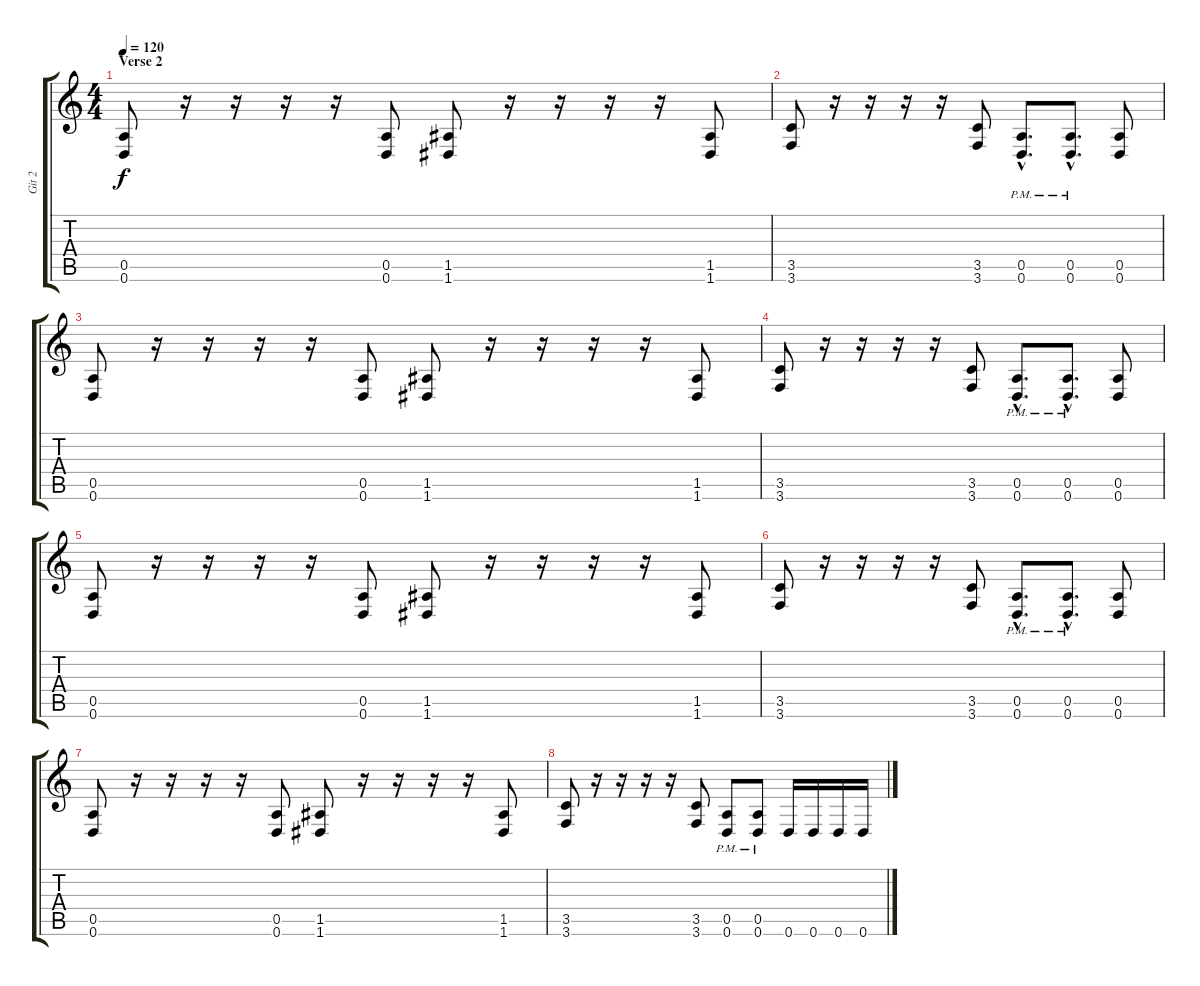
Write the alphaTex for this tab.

\track ("Git 2" "Git 2") {instrument distortionguitar}
\staff {score tabs}
\tuning (E4 B3 G3 D3 A2 D2) {hide}
\ts (4 4)
\section ("" "Verse 2")
\tempo 120
\clef g2
\ks c
(0.5 0.6).8{dy f} r.16 r.16 r.16 r.16 (0.5 0.6).8 (1.5 1.6).8 r.16 r.16 r.16 r.16 (1.5 1.6).8 |
(3.5 3.6).8 r.16 r.16 r.16 r.16 (3.5 3.6).8 (0.5{hac pm} 0.6{hac pm}).8{d} (0.5{hac pm} 0.6{hac pm}).8{d} (0.5 0.6).8 |
(0.5 0.6).8 r.16 r.16 r.16 r.16 (0.5 0.6).8 (1.5 1.6).8 r.16 r.16 r.16 r.16 (1.5 1.6).8 |
(3.5 3.6).8 r.16 r.16 r.16 r.16 (3.5 3.6).8 (0.5{hac pm} 0.6{hac pm}).8{d} (0.5{hac pm} 0.6{hac pm}).8{d} (0.5 0.6).8 |
(0.5 0.6).8 r.16 r.16 r.16 r.16 (0.5 0.6).8 (1.5 1.6).8 r.16 r.16 r.16 r.16 (1.5 1.6).8 |
(3.5 3.6).8 r.16 r.16 r.16 r.16 (3.5 3.6).8 (0.5{hac pm} 0.6{hac pm}).8{d} (0.5{hac pm} 0.6{hac pm}).8{d} (0.5 0.6).8 |
(0.5 0.6).8 r.16 r.16 r.16 r.16 (0.5 0.6).8 (1.5 1.6).8 r.16 r.16 r.16 r.16 (1.5 1.6).8 |
(3.5 3.6).8 r.16 r.16 r.16 r.16 (3.5 3.6).8 (0.5{pm} 0.6{pm}).8 (0.5{pm} 0.6{pm}).8 0.6.16 0.6.16 0.6.16 0.6.16
